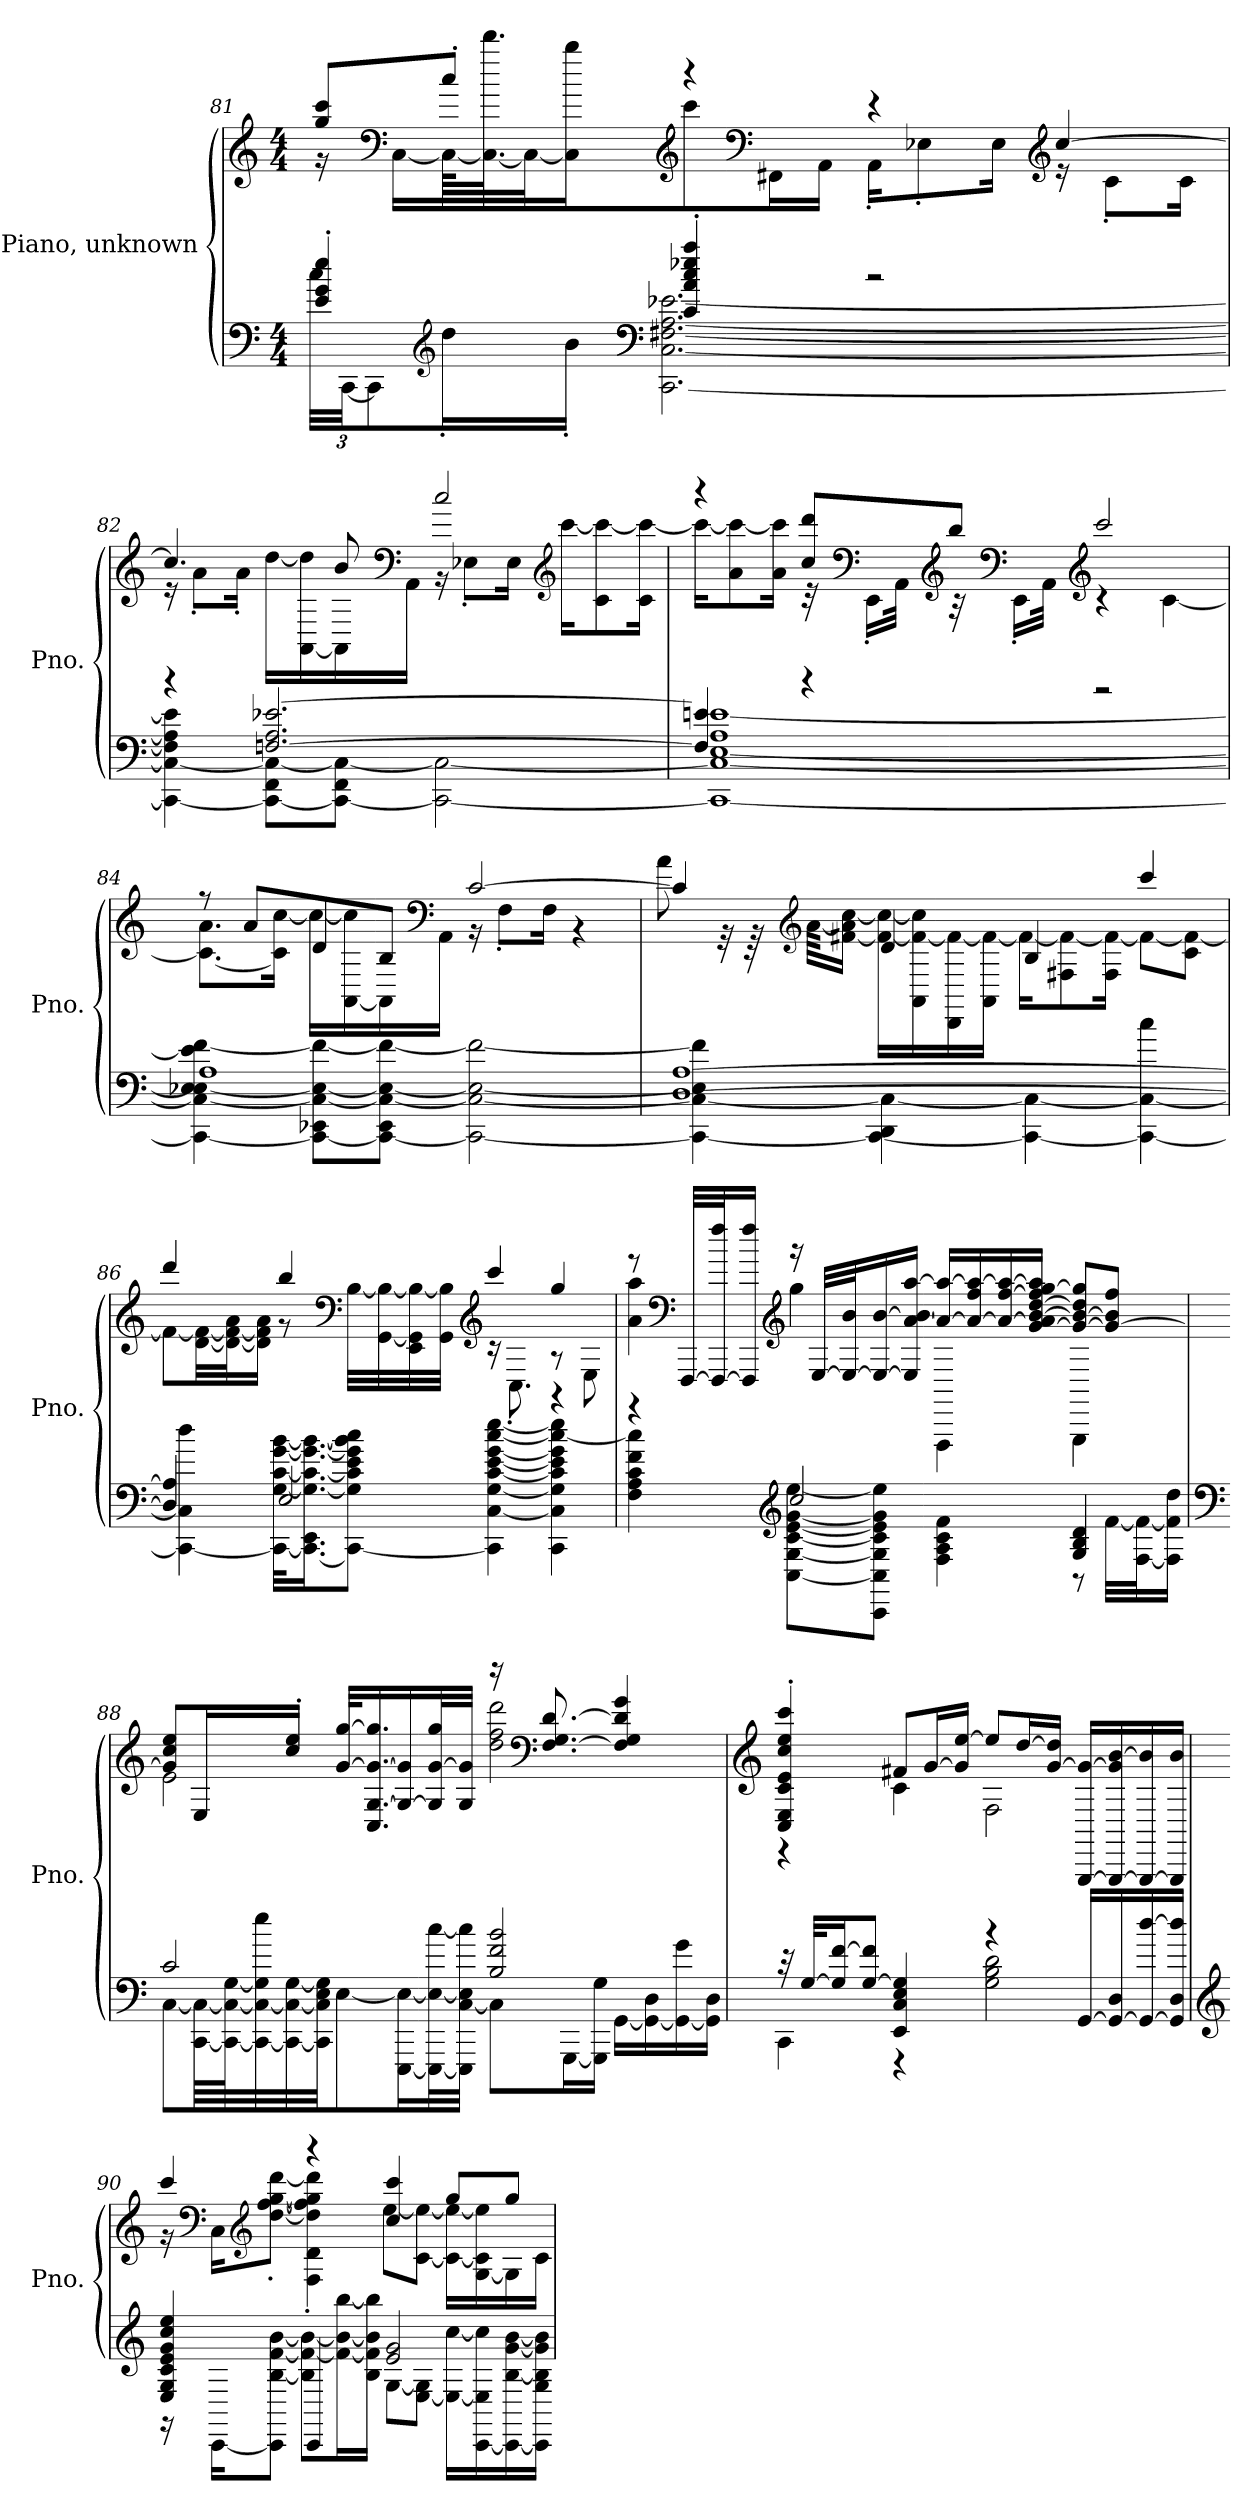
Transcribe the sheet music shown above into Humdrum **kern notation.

**kern	**kern
*part1	*part1
*staff2	*staff1
*I"Piano, unknown	*
*I'Pno.	*
*clefF4	*clefG2
*k[]	*k[]
*M4/4	*M4/4
=81	=81
*^	*
*	*Xbrackettup	*
*	*	*^
4e/' 4g/' 4ee/'	48cc\LLL	8gg/ 8ccc/L	16r
.	[48CC\JJ	.	.
.	12CC\]	.	.
*	*	*clefF4	*
.	.	.	[16C\LL
*clefG2	*	*	*
.	16dd'\L	8cc'/J	128C\KLL_
.	.	.	64.C\_ 64.ddd\J
.	.	.	32C\J_
.	16b'\JJ	.	16C\] 16bb\J
*clefF4	*	*clefG2	*
4c/' 4a/' 4cc/' 4ee-X/' 4aa/'	[2.CC\ [2.C\ [2.F#X\ [2.A\ [2.e-X\	4r	8ccc\
*	*	*clefF4	*
.	.	.	16FF#X\L
.	.	.	16AA\JJ
2r	.	4r	16AA'\KL
.	.	.	8E-X'\
.	.	.	16E-\Jk
*	*	*clefG2	*
.	.	[4cc/	16r
.	.	.	8c'\L
.	.	.	16c\Jk
!!LO:LB:g=z	!!
=82	=82	=82	=82
4r	4CC\_ 4C\_ 4F#\] 4A\] 4e-\]	4.cc/]	16r
.	.	.	8a'\L
.	.	.	16a'\Jk
[2.Fn/ 2.A/ [2.e-X/	8CC\_ 8FF\ 8C\_L	.	[16dd\LL
.	.	.	[16AA\ 16dd\]
.	8CC\_ 8FF\ 8C\_J	8b/	16AA\]
*	*	*clefF4	*
.	.	.	16AA\JJ
.	2CC\_ 2C\_	2cc/	16r
.	.	.	8E-X'\L
.	.	.	16E-\Jk
*	*	*clefG2	*
.	.	.	[16ccc\KL
.	.	.	8c\ 8ccc\_
.	.	.	16c\ 16ccc\_Jk
=83	=83	=83	=83
4F/] 4e-/]	1CC_ 1C_ [1E 1A [1en	4r	16ccc\KL_
.	.	.	8a\ 8ccc\_
.	.	.	16a\ 16ccc\]Jk
4r	.	8cc/ 8ddd/L	32r
*	*	*clefF4	*
.	.	.	16EE'\LL
.	.	.	32AA\JJk
*	*	*clefG2	*
.	.	8bb/J	32r
*	*	*clefF4	*
.	.	.	16EE'\LL
.	.	.	32AA\JJk
*	*	*clefG2	*
2r	.	2ccc/	4r
.	.	.	[4c\
!!LO:PB:g=z	!!
=84	=84	=84	=84
1A	4CC\_ 4C\_ [4E-X\ 4E\] 4e\] [4f\	8r	8.c\_ 8.a\L
.	.	8a/L	.
.	.	.	16c\] [16cc\Jk
.	8CC\_ 8EE-X\ 8C\_ 8E-\_ 8f\_L	8d/	16cc\LL_
.	.	.	[16AA\ 16cc\]
.	8CC\_ 8EE-\ 8C\_ 8E-\_ 8f\_J	8B/J	16AA\]
*	*	*clefF4	*
.	.	.	16AA\JJ
.	2CC\_ 2C\_ 2E-\_ 2f\_	[2c/	16r
.	.	.	8F'\L
.	.	.	16F\Jk
.	.	.	4r
=85	=85	=85	=85
[1D [1A	4CC\_ 4C\_ 4E-\] 4f\]	4c/]	8a\
.	.	.	32r
.	.	.	64r
*	*	*clefG2	*
.	.	.	[64a\KKLL
.	.	.	[16f#X\ 16a\] [16cc\JJ
.	4CC\_ 4DD\ 4C\_	4d/	16f#\_ 16cc\_LL
.	.	.	16AA\ 16f#\_ 16cc\]
.	.	.	16DD\ 16f#\_
.	.	.	16AA\ 16f#\_JJ
.	4CC\_ 4C\_	4B/	16f#\KL_
.	.	.	8F#X\ 8f#\_
.	.	.	16F#\ 16f#\_Jk
.	4CC\_ 4C\_ 4cc\	4ccc/	8f#\L_
.	.	.	8c\ 8f#\_J
!!LO:LB:g=z	!!
=86	=86	=86	=86
4D/] 4A/]	4CC\_ 4C\] 4dd\	4ddd/	8f#\L_
.	.	.	[32d\ 32f#\_LL
.	.	.	32d\_ 32f#\_ 32a\J
.	.	.	16d\] 16f#\] 16a\JJ
2E/	32CC\_ [32G\ [32c\ [32g\ [32b\KLL	4bb/	8r
.	16.CC\_ 16.EE\ 16.G\_ 16.c\_ 16.g\_ 16.b\_J	.	.
*	*	*clefF4	*
.	8CC\_ 8G\] 8c\] 8e\ 8g\] 8b\] 8cc\J	.	[32B\LLL
.	.	.	[32GG\ 32B\_
.	.	.	32EE\ 32GG\] 32B\_
.	.	.	32GG\ 32B\]JJJ
*	*	*clefG2	*
.	4CC\] [4C\ [4G\ [4c\ [4e\ [4g\ [4cc\ [4ee\	4ccc/	16r
.	.	.	8.C'\
4r	4CC\ 4C\] 4G\] 4c\] 4e\] 4g\] 4cc\_ 4ee\]	4gg/	8r
.	.	.	8E\
!!LO:LB:g=z	!!
=87	=87	=87	=87
4r	4F\ 4A\ 4c\ 4f\ 4cc\]	8r	4a\ 4aa\
*	*	*clefF4	*
.	.	[32FFF/LLL	.
.	.	32FFF/_ 32ff/J	.
.	.	16FFF/] 16ff/JJ	.
*clefG2	*	*clefG2	*
2cc/	[8C\ [8G\ [8c\ [8e\ [8g\ [8ee\L	16r	4gg\
.	.	[32E/LLL	.
.	.	32E/_ 32b/J	.
.	8CC\ 8C\] 8G\] 8c\] 8e\] 8g\] 8ee\]J	16E/_ [16b/	.
.	.	16E/] [16a/ 16b/] [16aa/JJ	.
.	4F\ 4A\ 4c\ 4f\	16a/_ 16aa/_LL	4FFF\
.	.	16a/_ 16ff/ 16aa/_	.
.	.	16a/_ [16ff/ 16aa/_	.
.	.	[16g/ 16a/] [16b/ [16dd/ 16ff/] [16gg/ 16aa/]JJ	.
4G/ 4B/ 4d/	8r	8g/_ 8b/_ 8dd/] 8gg/]L	4GGG\
.	[32f\LLL	8g/_ 8b/] 8ff/J	.
.	[32F\ 32f\_J	.	.
.	16F\] 16f\] 16dd\JJ	.	.
!!LO:LB:g=z	!!
=88	=88	=88	=88
*clefF4	*	*	*
2c/	[8C\L	8g/] 8cc/ 8ee/L	2e\
.	[64CC\ 64C\_LLL	16E/L	.
.	64CC\_ 64C\_ [64G\J	.	.
.	32CC\_ 32C\_ 32G\] 32ee\	.	.
.	32CC\_ 32C\_ [32G\	16cc/' 16ee/'JJ	.
.	32CC\] 32C\] 32E\ 32G\]JJ	.	.
.	[8E\	[32g/ [32gg/KLL	.
.	.	16.C/ [16.G/ 16.g/_ 16.gg/]	.
.	[16EEE\ 16E\_L	16G/_ 16g/]	.
.	32EEE\_ 32E\_ [32cc\L	32G/] [32g/ 32gg/L	.
.	32EEE\] [32C\ 32E\] 32cc\]JJJ	32G/ 32g/]JJJ	.
2B/ 2f/ 2b/	8C\L]	16r	2dd\ 2ff\ 2ddd\
*	*	*clefF4	*
.	.	[8.F/ 8.G/ [8.d/	.
.	[16GGG\L	.	.
.	16GGG\] 16G\JJ	.	.
.	[16GG\LL	4F/] 4G/ 4d/] 4g/	.
.	16GG\_ 16D\	.	.
.	16GG\_ 16g\	.	.
.	16GG\] 16D\JJ	.	.
!!LO:LB:g=z	!!
=89	=89	=89	=89
*	*	*clefG2	*
32r	4CC\	4C/' 4E/' 4c/' 4e/' 4cc/' 4ee/' 4ccc/'	4r
[32G/KLL	.	.	.
16G/] [16f/J	.	.	.
[8G/ 8f/]J	.	.	.
4EE/ 4C/ 4E/ 4G/]	4r	8f#X/L	4c\
.	.	[16g/L	.
.	.	16g/] [16ee/JJ	.
4r	2G\ 2B\ 2d\	8ee/L]	2F\
.	.	[16dd/L	.
.	.	[16g/ 16dd/]JJ	.
[16GG/LL	.	[16GGG/ 16g/_LL	.
16GG/_ 16D/	.	16GGG/_ 16g/] [16b/	.
16GG/_ [16dd/	.	16GGG/_ 16b/]	.
16GG/] 16D/ 16dd/]JJ	.	16GGG/] 16b/JJ	.
=90	=90	=90	=90
*clefG2	*	*	*
4E/ 4G/ 4c/ 4e/ 4g/ 4cc/ 4ee/	16r	4ccc/	16r
*	*	*clefF4	*
.	[16CC\KL	.	16C\KL
*	*	*clefG2	*
.	8CC\] [8B\ [8f\ [8b\J	.	[8dd\' [8ff\' [8gg\' [8ddd\'J
4CC/	8B\] 8f\_ 8b\_L	4r	4F\' 4d\' 4dd\]' 4ff\]' 4gg\]' 4ddd\]'
.	16f\_ 16b\_ [16bb\L	.	.
.	16B\ 16f\] 16b\] 16bb\]JJ	.	.
2e/ 2g/	[8G\L	4cc/ 4ccc/	[8ee\L
.	[8E\ 8G\]J	.	[8c\ 8ee\_J
.	16E\_ [16cc\LL	8gg/L	16c\_ 16ee\_LL
.	[16CC\ 16E\] 16cc\]	.	[16G\ 16c\] 16ee\]
.	16CC\_ [16B\ [16g\ [16b\	8gg/J	16G\]
.	16CC\] 16G\ 16B\] 16g\] 16b\]JJ	.	16c\JJ
*v	*v	*	*
*	*v	*v
=	=
*-	*-
